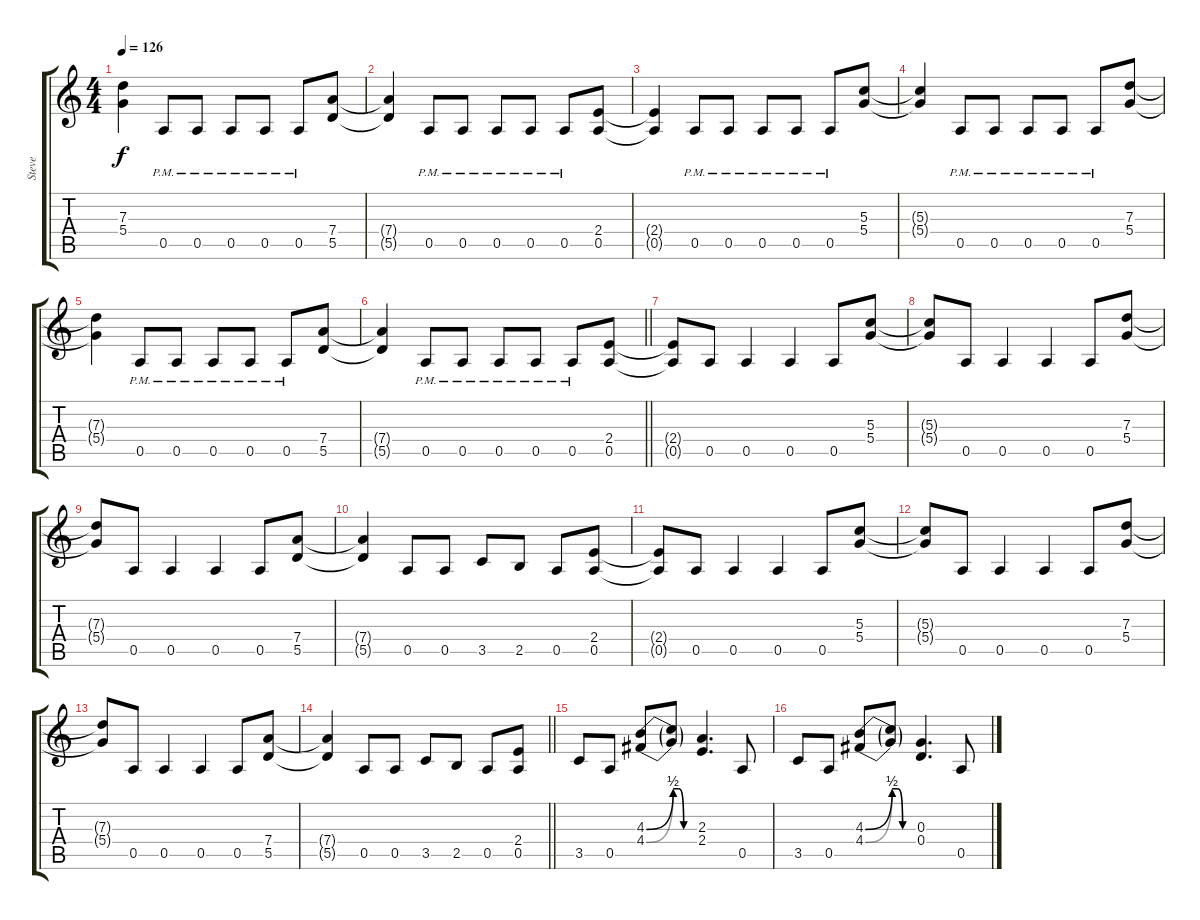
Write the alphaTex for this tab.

\track ("Steve" "Steve") {instrument distortionguitar}
\staff {score tabs}
\tuning (E4 B3 G3 D3 A2 E2) {hide}
\ts (4 4)
\tempo 126
\clef g2
\ks aminor
(7.3{t} 5.4{t}).4{dy f} 0.5{pm}.8 0.5{pm}.8 0.5{pm}.8 0.5{pm}.8 0.5{pm}.8 (7.4 5.5).8 |
(7.4{t} 5.5{t}).4 0.5{pm}.8 0.5{pm}.8 0.5{pm}.8 0.5{pm}.8 0.5{pm}.8 (2.4 0.5).8 |
(2.4{t} 0.5{t}).4 0.5{pm}.8 0.5{pm}.8 0.5{pm}.8 0.5{pm}.8 0.5{pm}.8 (5.3 5.4).8 |
(5.3{t} 5.4{t}).4 0.5{pm}.8 0.5{pm}.8 0.5{pm}.8 0.5{pm}.8 0.5{pm}.8 (7.3 5.4).8 |
(7.3{t} 5.4{t}).4 0.5{pm}.8 0.5{pm}.8 0.5{pm}.8 0.5{pm}.8 0.5{pm}.8 (7.4 5.5).8 |
\barLineRight lightlight
(7.4{t} 5.5{t}).4 0.5{pm}.8 0.5{pm}.8 0.5{pm}.8 0.5{pm}.8 0.5{pm}.8 (2.4 0.5).8 |
(2.4{t} 0.5{t}).8 0.5.8 0.5.4 0.5.4 0.5.8 (5.3 5.4).8 |
(5.3{t} 5.4{t}).8 0.5.8 0.5.4 0.5.4 0.5.8 (7.3 5.4).8 |
(7.3{t} 5.4{t}).8 0.5.8 0.5.4 0.5.4 0.5.8 (7.4 5.5).8 |
(7.4{t} 5.5{t}).4 0.5.8 0.5.8 3.5.8 2.5.8 0.5.8 (2.4 0.5).8 |
(2.4{t} 0.5{t}).8 0.5.8 0.5.4 0.5.4 0.5.8 (5.3 5.4).8 |
(5.3{t} 5.4{t}).8 0.5.8 0.5.4 0.5.4 0.5.8 (7.3 5.4).8 |
(7.3{t} 5.4{t}).8 0.5.8 0.5.4 0.5.4 0.5.8 (7.4 5.5).8 |
\barLineRight lightlight
(7.4{t} 5.5{t}).4 0.5.8 0.5.8 3.5.8 2.5.8 0.5.8 (2.4 0.5).8 |
3.5.8 0.5.8 (4.3{be (bend 0 0 60 2)} 4.4{be (bend 0 0 60 2)}).8 (4.3{be (custom 0 2 15 2 30 0 60 0) t} 4.4{be (custom 0 2 15 2 30 0 60 0) t}).8 (2.3 2.4).4{d} 0.5.8 |
3.5.8 0.5.8 (4.3{be (bend 0 0 60 2)} 4.4{be (bend 0 0 60 2)}).8 (4.3{be (custom 0 2 15 2 30 0 60 0) t} 4.4{be (custom 0 2 15 2 30 0 60 0) t}).8 (0.3 0.4).4{d} 0.5.8
